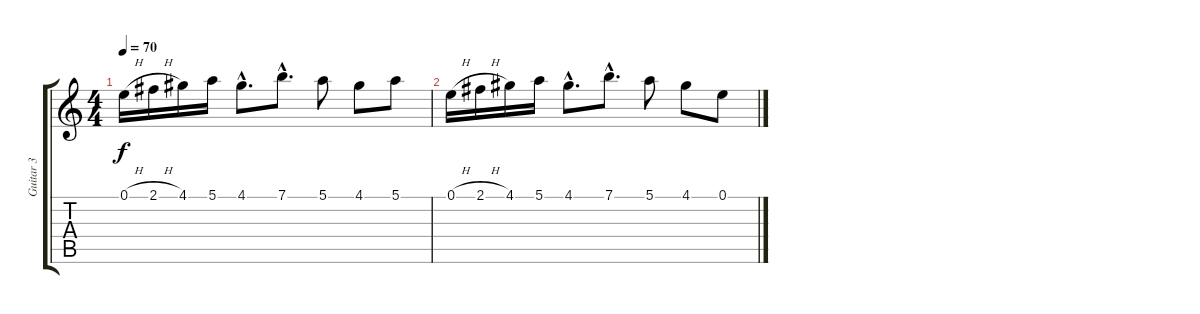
\track ("Guitar 3" "Guitar 3") {instrument distortionguitar}
\staff {score tabs}
\tuning (E4 B3 G3 D3 A2 E2) {hide}
\ts (4 4)
\tempo 70
\clef g2
\ks c
0.1{h}.16{dy f} 2.1{h}.16 4.1.16 5.1.16 4.1{hac}.8{d} 7.1{hac}.8{d} 5.1.8 4.1.8 5.1.8 |
0.1{h}.16 2.1{h}.16 4.1.16 5.1.16 4.1{hac}.8{d} 7.1{hac}.8{d} 5.1.8 4.1.8 0.1.8
